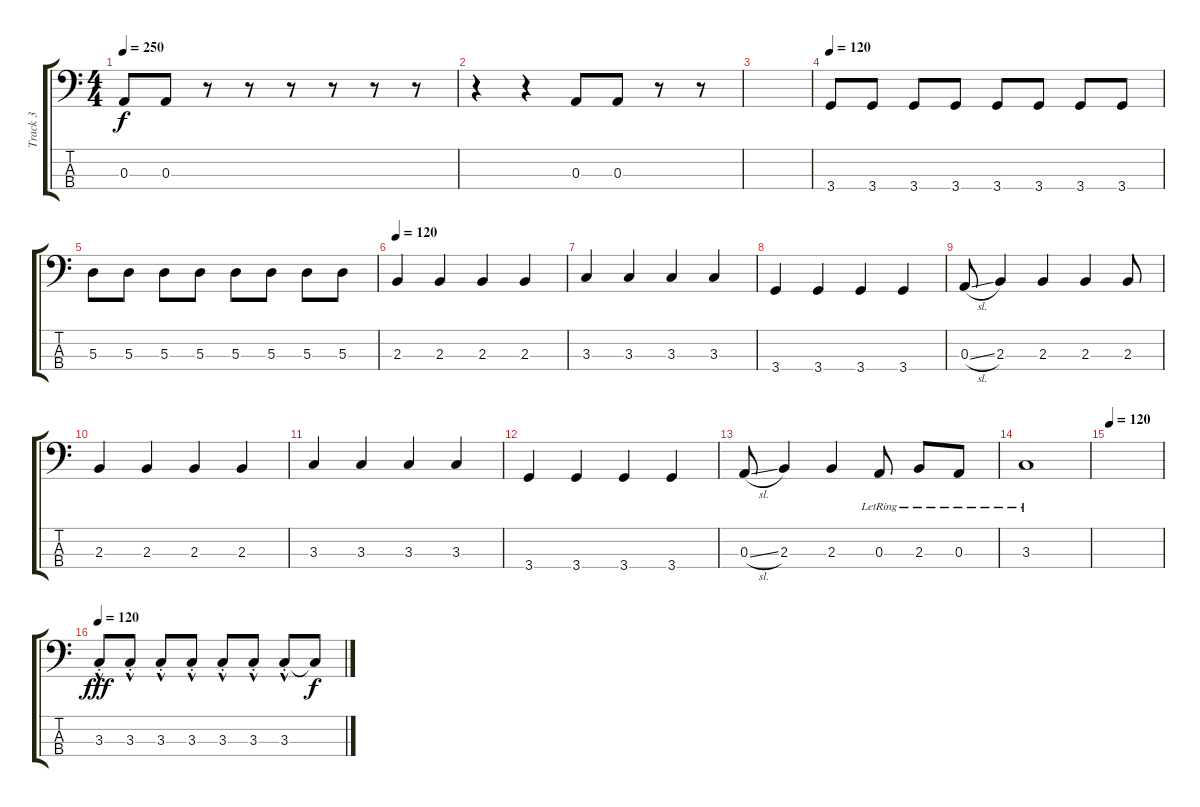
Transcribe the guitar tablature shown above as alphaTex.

\track ("Track 3" "Track 3") {instrument electricbassfinger}
\staff {score tabs}
\tuning (G2 D2 A1 E1) {hide}
\ts (4 4)
\tempo 250
\clef f4
\ks c
0.3.8{dy f} 0.3.8 r.8 r.8 r.8 r.8 r.8 r.8 |
r.4 r.4 0.3.8 0.3.8 r.8 r.8 |
|
\tempo 110
\tempo 120
3.4.8 3.4.8 3.4.8 3.4.8 3.4.8 3.4.8 3.4.8 3.4.8 |
5.3.8 5.3.8 5.3.8 5.3.8 5.3.8 5.3.8 5.3.8 5.3.8 |
\tempo 120
2.3.4 2.3.4 2.3.4 2.3.4 |
3.3.4 3.3.4 3.3.4 3.3.4 |
3.4.4 3.4.4 3.4.4 3.4.4 |
0.3{sl}.8 2.3.4 2.3.4 2.3.4 2.3.8 |
2.3.4 2.3.4 2.3.4 2.3.4 |
3.3.4 3.3.4 3.3.4 3.3.4 |
3.4.4 3.4.4 3.4.4 3.4.4 |
0.3{sl}.8 2.3.4 2.3.4 0.3{lr}.8 2.3{lr}.8 0.3{lr}.8 |
3.3{lr}.1 |
\tempo 250
\tempo 120
|
\tempo 120
3.3{hac st}.8{dy fff} 3.3{hac st}.8 3.3{hac st}.8 3.3{hac st}.8 3.3{hac st}.8 3.3{hac st}.8 3.3{hac st}.8 3.3{t}.8{dy f}
